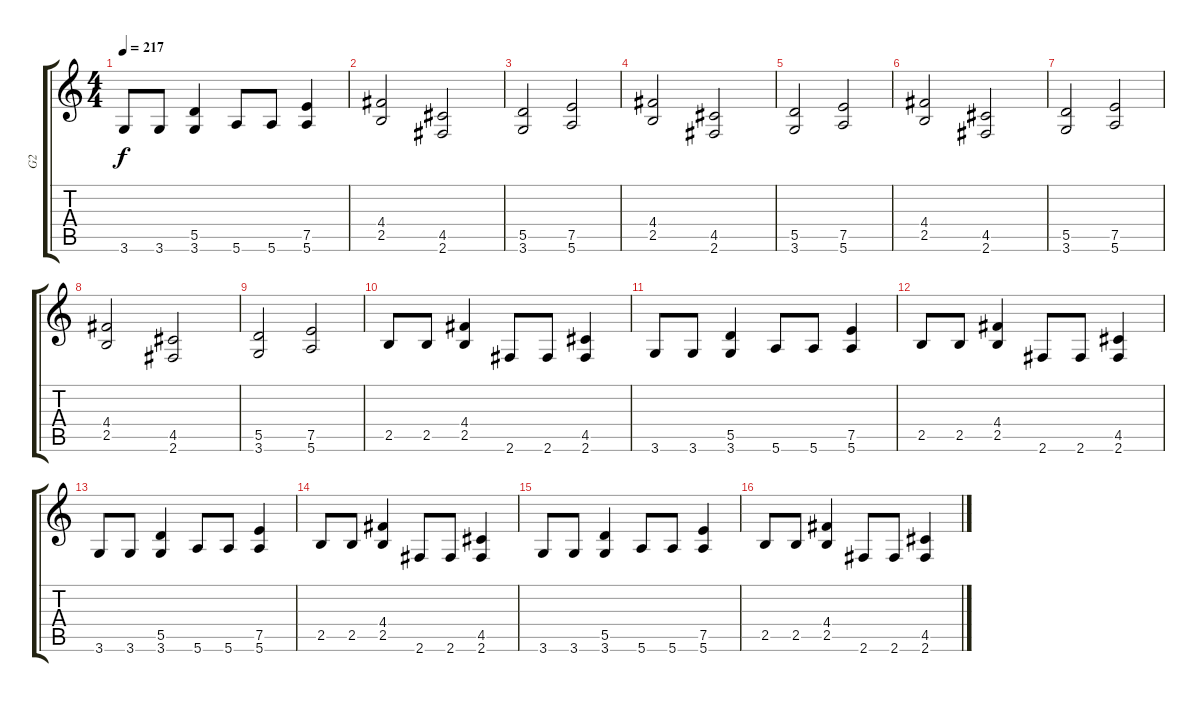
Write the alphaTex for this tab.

\track ("G2" "G2") {instrument distortionguitar}
\staff {score tabs}
\tuning (E4 B3 G3 D3 A2 E2) {hide}
\ts (4 4)
\tempo 217
\clef g2
\ks c
3.6.8{dy f} 3.6.8 (5.5 3.6).4 5.6.8 5.6.8 (7.5 5.6).4 |
(4.4 2.5).2 (4.5 2.6).2 |
(5.5 3.6).2 (7.5 5.6).2 |
(4.4 2.5).2 (4.5 2.6).2 |
(5.5 3.6).2 (7.5 5.6).2 |
(4.4 2.5).2 (4.5 2.6).2 |
(5.5 3.6).2 (7.5 5.6).2 |
(4.4 2.5).2 (4.5 2.6).2 |
(5.5 3.6).2 (7.5 5.6).2 |
2.5.8 2.5.8 (4.4 2.5).4 2.6.8 2.6.8 (4.5 2.6).4 |
3.6.8 3.6.8 (5.5 3.6).4 5.6.8 5.6.8 (7.5 5.6).4 |
2.5.8 2.5.8 (4.4 2.5).4 2.6.8 2.6.8 (4.5 2.6).4 |
3.6.8 3.6.8 (5.5 3.6).4 5.6.8 5.6.8 (7.5 5.6).4 |
2.5.8 2.5.8 (4.4 2.5).4 2.6.8 2.6.8 (4.5 2.6).4 |
3.6.8 3.6.8 (5.5 3.6).4 5.6.8 5.6.8 (7.5 5.6).4 |
2.5.8 2.5.8 (4.4 2.5).4 2.6.8 2.6.8 (4.5 2.6).4
